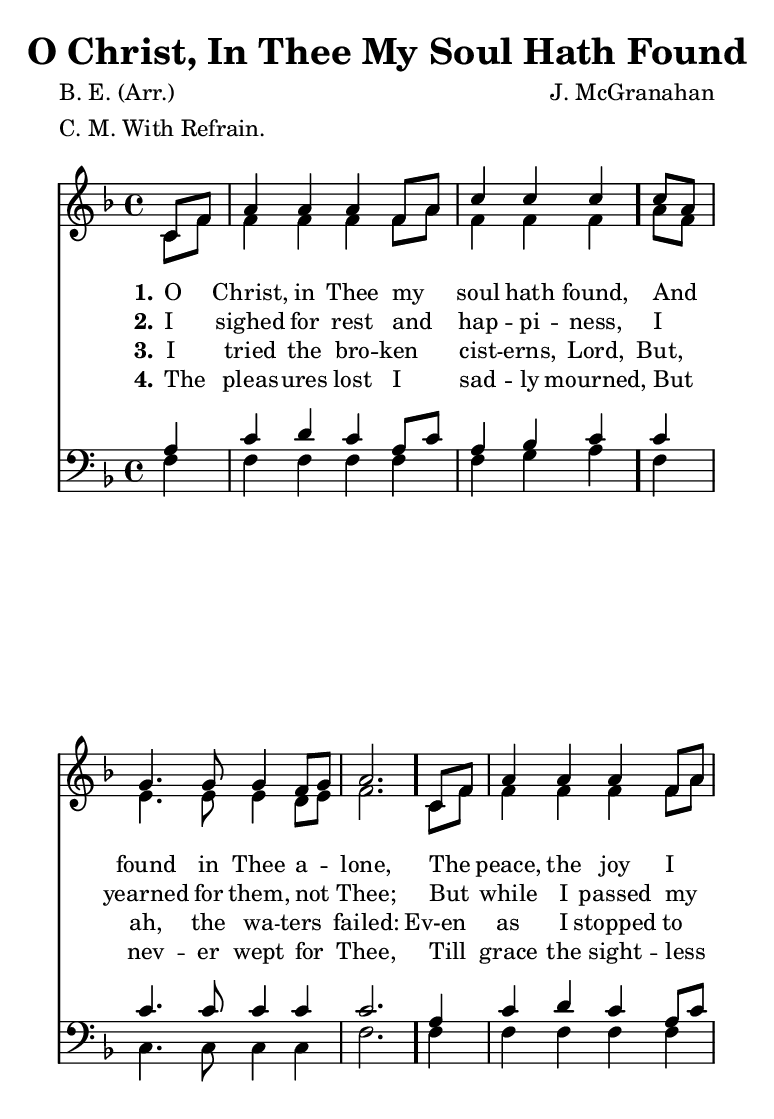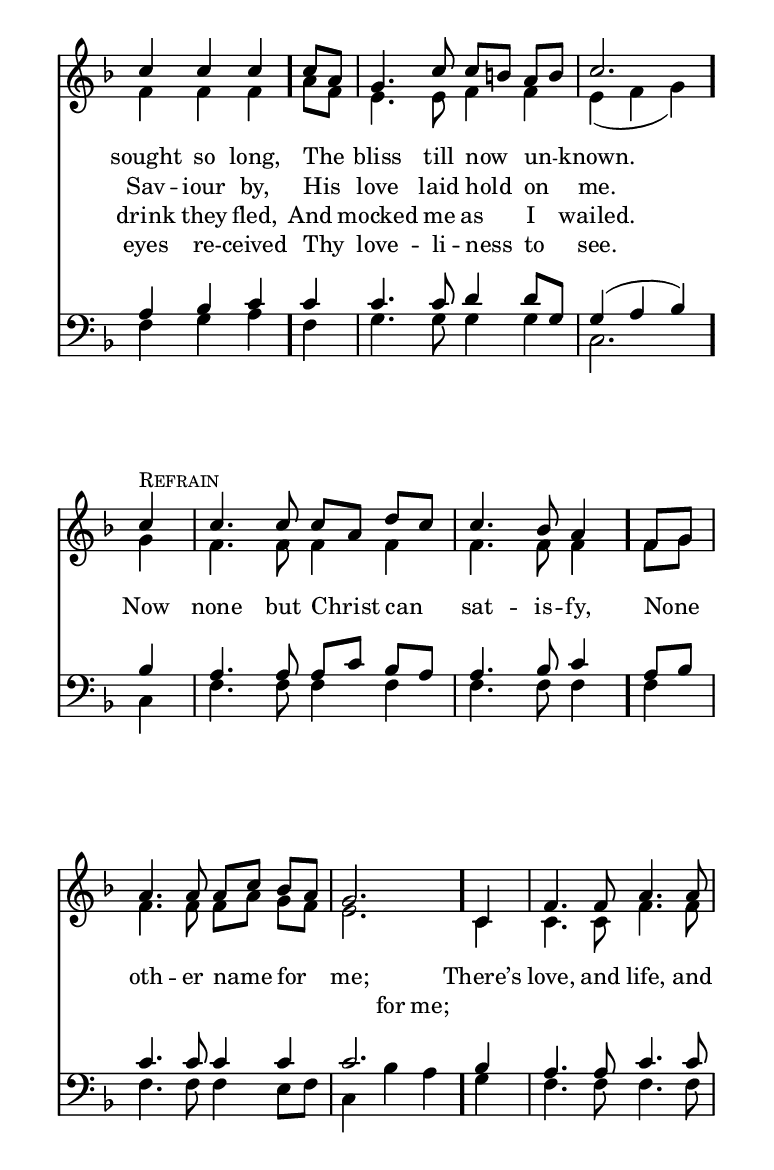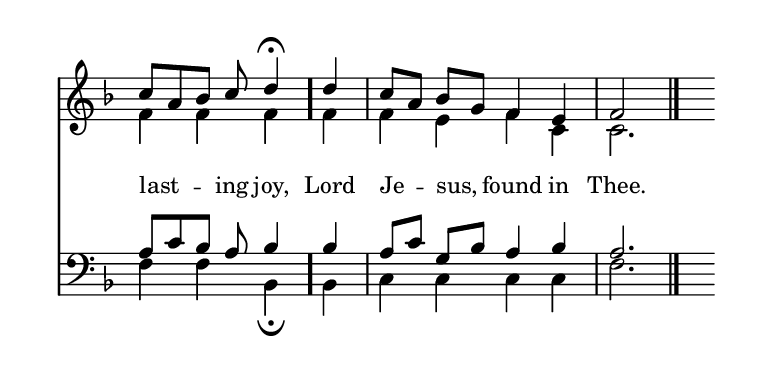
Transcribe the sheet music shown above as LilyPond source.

\include "common/global.ily"
\paper {
  \include "common/paper.ily"
  %ragged-bottom = ##t
  %ragged-last-bottom = ##t
  %systems-per-page = ##f
  %page-count = ##f
}

\header{
  hymnnumber = "106"
  title = "O Christ, In Thee My Soul Hath Found"
  tunename = ""
  meter = "C. M. With Refrain."
  poet = "B. E. (Arr.)"
  composer = "J. McGranahan"
  %copyright = ""
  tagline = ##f
}

% for fermata in MIDI
ta = { \tempo 4=80 }
tb = { \tempo 4=32 }

patternAA = { }

global = {
  \include "common/overrides.ily"
  \override Staff.TimeSignature #'style = #'()
  \time 4/4
  \override Score.MetronomeMark #'transparent = ##t % hide all fermata changes too
  \ta
  \key f \major
  \partial 4
  \autoBeamOff
}

notesSoprano = {
\global
\relative c' {

  c8[ f8] | a4 a4 a4 f8[ a8] | c4 c4 c4
  c8[ a8] | g4. g8 g4 f8[ g8] | a2.
  c,8[ f8] | a4 a4 a4 f8[ a8] | c4 c4 c4
  c8[ a8] | g4. c8 c8[ b!8] a8[ b8] | c2.

  << s^\markup { \small \caps "Refrain" }
  { c4 | c4. c8 c8[ a8] d8[ c8] | c4. bes8 a4 } >>
  f8[ g8] | a4. a8 a8[ c8] bes8[ a8] | g2.
  c,4 | f4. f8 a4. a8 | c8[ a8 bes8] c8 \tb d4 \fermata \ta
  d4 | c8[ a8] bes8[ g8] f4 e4 | f2

  \bar "|."

}
}

notesAlto = {
\global
\relative e' {

  c8[ f8] | f4 f4 f4 f8[ a8] | f4 f4 f4
  a8[ f8] | e4. e8 e4 d8[ e8] | f2.
  c8[ f8] | f4 f4 f4 f8[ a8] | f4 f4 f4
  a8[ f8] | e4. e8 f4 f4 | e4( f4 g4)

  g4 | f4. f8 f4 f4 | f4. f8 f4
  f8[ g8] | f4. f8 f8[ a8] g8[ f8] | e2.
  c4 | c4. c8 f4. f8 | f4 f4 f4
  f4 | f4 e4 f4 c4 | c2.

}
}

notesTenor = {
\global
\relative a {

  a4 | c4 d4 c4 a8[ c8] | a4 bes4 c4
  c4 | c4. c8 c4 c4 | c2.
  a4 | c4 d4 c4 a8[ c8] | a4 bes4 c4
  c4 | c4. c8 d4 d8[ g,8] | g4( a4 bes4)

  bes4 | a4. a8 a8[ c8] bes8[ a8] | a4. bes8 c4 
  a8[ bes8] | c4. c8 c4 c4 | c2.
  bes4 | a4. a8 c4. c8 | a8[ c8 bes8] a8 bes4
  bes4 | a8[ c8] g8[ bes8] a4 bes4 | a2.

}
}

notesBass = {
\global
\relative f {

  f4 | f4 f4 f4 f4 | f4 g4 a4
  f4 | c4. c8 c4 c4 | f2.
  f4 | f4 f4 f4 f4 | f4 g4 a4
  f4 | g4. g8 g4 g4 | c,2.

  c4 | f4. f8 f4 f4 | f4. f8 f4
  f4 | f4. f8 f4 e8[ f8] | c4 bes'4 a4
  g4 | f4. f8 f4. f8 | f4 f4 bes,4 \fermata
  bes4 | c4 c4 c4 c4 | f2.

}
}

Refrain = \lyricmode {

Now none but Christ can sat -- is -- fy, \bar "."
None oth -- er name for me; \bar "."
There’s love, and life, and last -- ing joy, \bar "."
Lord Je -- sus, found in Thee. \bar "."

}

wordsA = \lyricmode {
\set stanza = "1."

O Christ, in Thee my soul hath found, \bar "."
And found in Thee a -- lone, \bar "."
The peace, the joy I sought so long, \bar "."
The bliss till now un -- known. \bar "."

}

wordsB = \lyricmode {
\set stanza = "2."

I sighed for rest and hap -- pi -- ness,
I yearned for them, not Thee;
But while I passed my Sav -- iour by,
His love laid hold on me.

\Refrain

}

wordsC = \lyricmode {
\set stanza = "3."

I tried the bro -- ken cist -- erns, Lord,
But, ah, the wa -- ters failed:
Ev-en as I stopped to drink they fled,
And mocked me as I wailed.

}

wordsD = \lyricmode {
\set stanza = "4."

The pleas -- ures lost I sad -- ly mourned,
But nev -- er wept for Thee,
Till grace the sight -- less eyes re -- ceived
Thy love -- li -- ness to see.

}

underWords = \lyricmode {

{ \repeat unfold 41 { \skip 4 } }
\markup { \with-color #white { _ } } for me;

}

\score {
  \context ChoirStaff <<
    \context Staff = upper <<
      \set ChoirStaff.systemStartDelimiter = #'SystemStartBar
      \context Voice  = sopranos { \voiceOne << \notesSoprano >> }
      \context Voice  = altos { \voiceTwo << \notesAlto >> }
      \context Lyrics = one   \lyricsto sopranos \wordsA
      \context Lyrics = two   \lyricsto sopranos \wordsB
      \context Lyrics = three \lyricsto sopranos \wordsC
      \context Lyrics = four  \lyricsto sopranos \wordsD
    >>
    \context Staff = men <<
      \clef bass
      \context Voice  = tenors { \voiceOne << \notesTenor >> }
      \context Voice  = basses { \voiceTwo << \notesBass >> }
    >>
    \context Lyrics = three \lyricsto basses \underWords
  >>
  \layout {
    \include "common/layout.ily"
  }
  \midi{
    \include "common/midi.ily"
  }
}

\version "2.18.2"  % necessary for upgrading to future LilyPond versions.

% vi:set et ts=2 sw=2 ai nocindent syntax=lilypond:
